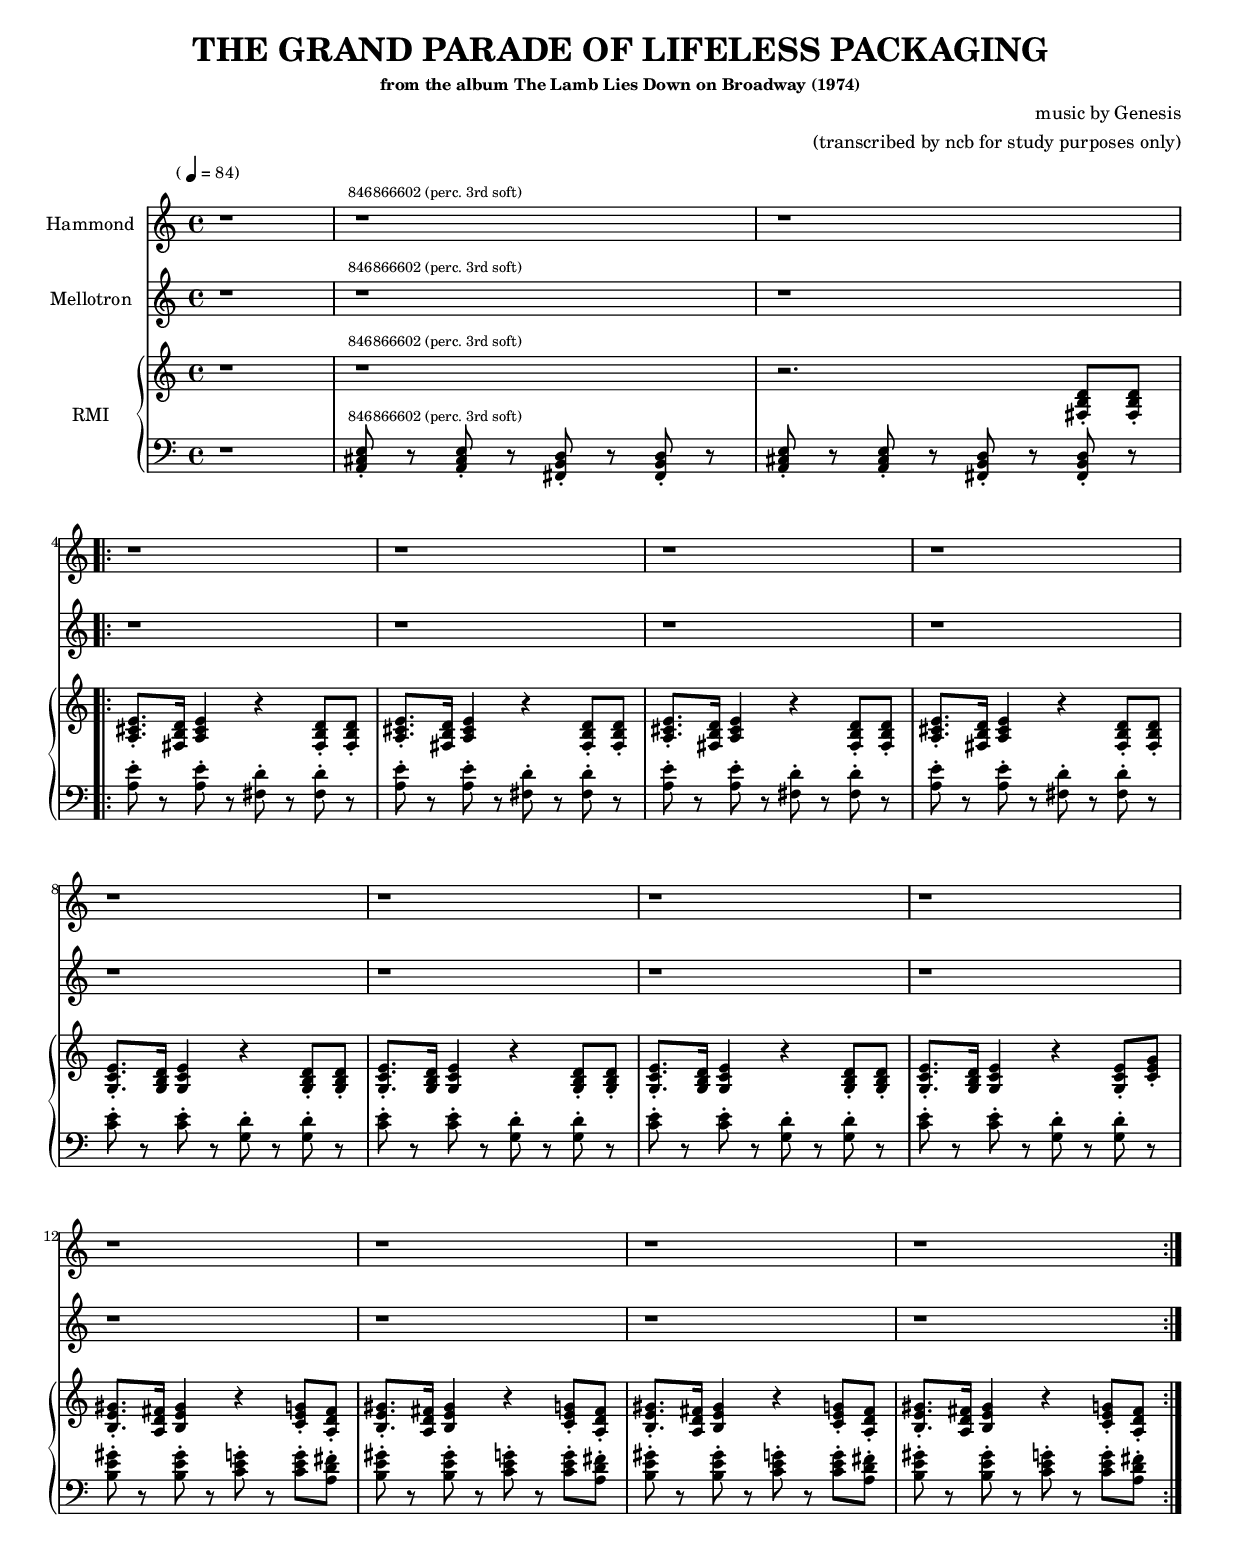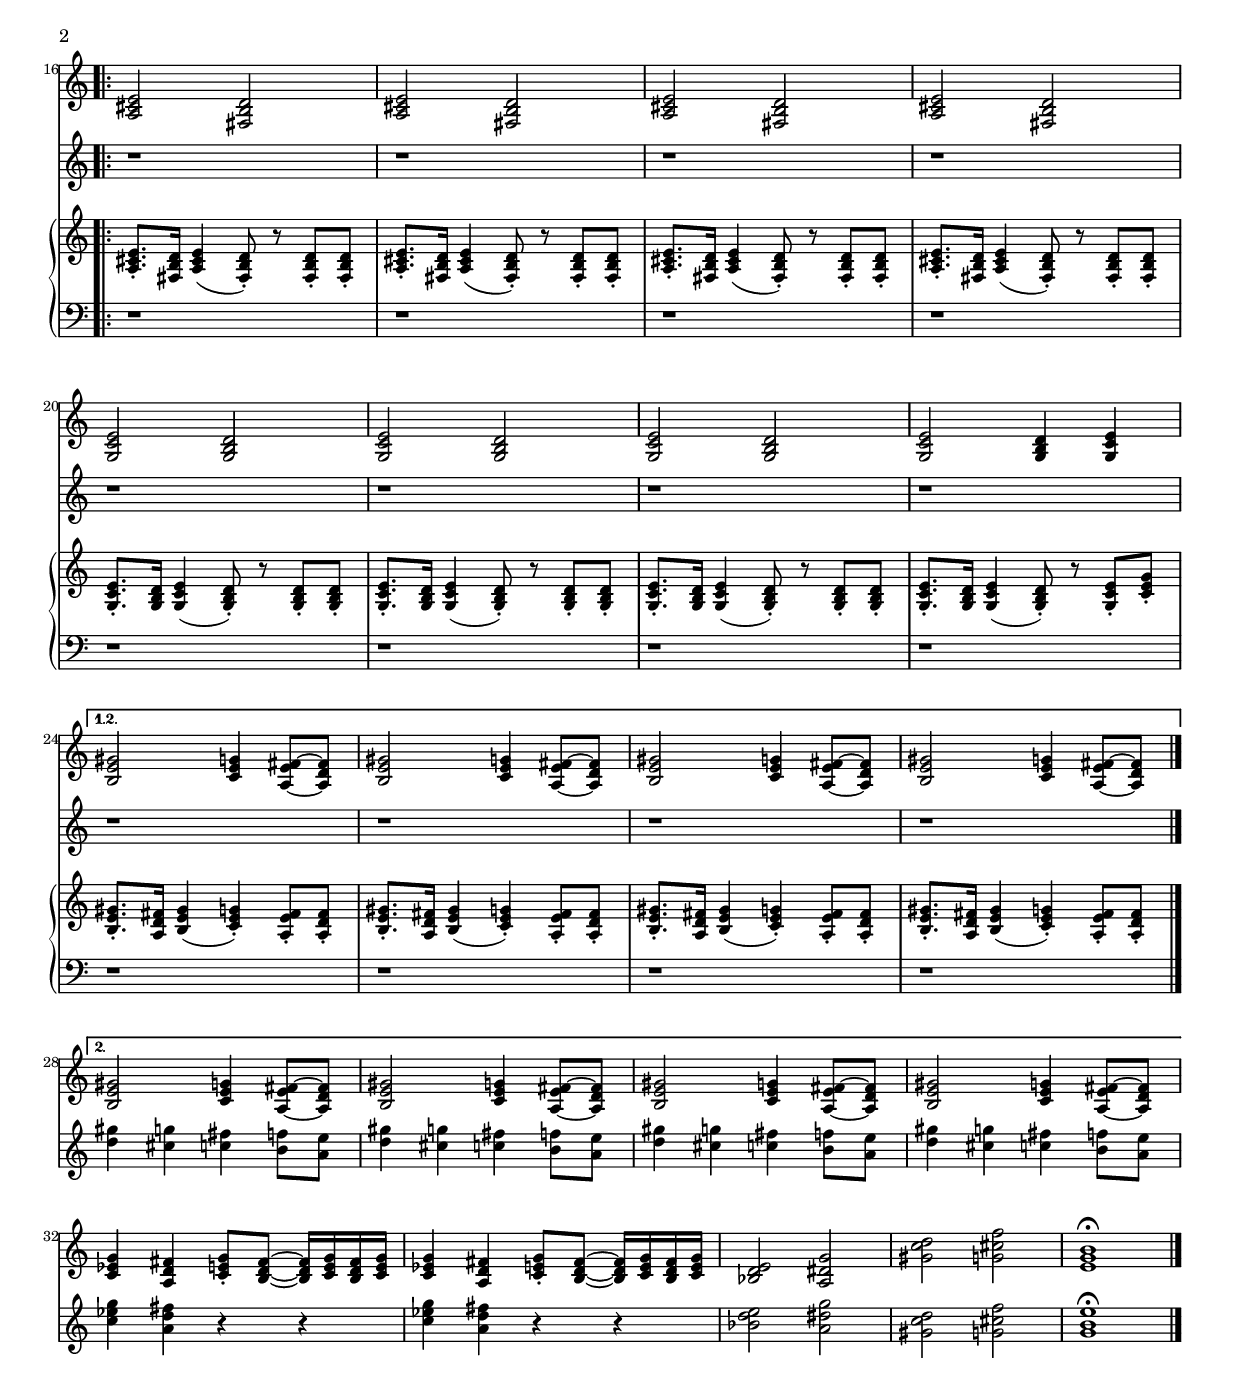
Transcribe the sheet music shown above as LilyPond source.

\version "2.12.3"
#(ly:set-option 'delete-intermediate-files #t)


% ----------------------------------------------------------------------------


% ----------------------------------------------------------------------------
% RMI+RMI LA-SIm INTRO
% ----------------------------------------------------------------------------
rmiRightLaSimIntro = \relative c {
    r1
    r1
    r2.																								<fis b d>8\staccato <fis b d>8\staccato
}
rmiLeftLaSimIntro = \relative c {
    r1
    <a cis e>8\staccato r			<a cis e>8\staccato	r			<fis b d>8\staccato r			<fis b d>8\staccato r
    <a cis e>8\staccato	r			<a cis e>8\staccato	r			<fis b d>8\staccato	r			<fis b d>8\staccato r
}
% ----------------------------------------------------------------------------
% RMI+RMI LA-SIm
% ----------------------------------------------------------------------------
rmiRightLaSim = \relative c' {
	<a cis e>8.\staccato 	<fis b d>16	<a cis e>4					r4								<fis b d>8\staccato <fis b d>8\staccato
	<a cis e>8.\staccato 	<fis b d>16	<a cis e>4					r4								<fis b d>8\staccato <fis b d>8\staccato
	<a cis e>8.\staccato 	<fis b d>16	<a cis e>4					r4								<fis b d>8\staccato <fis b d>8\staccato
	<a cis e>8.\staccato 	<fis b d>16	<a cis e>4					r4								<fis b d>8\staccato <fis b d>8\staccato
}
rmiLeftLaSim = \relative c' {
    <a  e'>8\staccato r			<a  e'>8\staccato r			<fis d'>8\staccato r			<fis d'>8\staccato r
	<a  e'>8\staccato r			<a  e'>8\staccato r			<fis d'>8\staccato r			<fis d'>8\staccato r
	<a  e'>8\staccato r			<a  e'>8\staccato r			<fis d'>8\staccato r			<fis d'>8\staccato r
	<a  e'>8\staccato r			<a  e'>8\staccato r			<fis d'>8\staccato r			<fis d'>8\staccato r
}
% ----------------------------------------------------------------------------
% RMI+RMI DO-SOL
% ----------------------------------------------------------------------------
rmiRightDoSol = \relative c' {
	<g c e>8.\staccato 		<g b d>16		<g c e>4				r4								<g b d>8\staccato <g b d>8\staccato
    <g c e>8.\staccato 		<g b d>16		<g c e>4				r4								<g b d>8\staccato <g b d>8\staccato
    <g c e>8.\staccato 		<g b d>16		<g c e>4				r4								<g b d>8\staccato <g b d>8\staccato
	<g c e>8.\staccato 		<g b d>16		<g c e>4				r4								<g c e>8\staccato <c e g>8\staccato
}
rmiLeftDoSol = \relative c' {
	<c e>8\staccato r				<c e>8\staccato r				<g d'>8\staccato r				<g d'>8\staccato r
    <c e>8\staccato r				<c e>8\staccato r				<g d'>8\staccato r				<g d'>8\staccato r
	<c e>8\staccato r				<c e>8\staccato r				<g d'>8\staccato r				<g d'>8\staccato r
	<c e>8\staccato r				<c e>8\staccato r				<g d'>8\staccato r				<g d'>8\staccato r
}
% ----------------------------------------------------------------------------
% RMI+RMI MI-RE-DO
% ----------------------------------------------------------------------------
rmiRightMiReDo = \relative c' {
	<b e gis>8.\staccato 	<a d fis>16	<b e gis>4					r4								<c e g>8\staccato <a d fis>8\staccato
    <b e gis>8.\staccato 	<a d fis>16	<b e gis>4					r4								<c e g>8\staccato <a d fis>8\staccato
	<b e gis>8.\staccato 	<a d fis>16	<b e gis>4					r4								<c e g>8\staccato <a d fis>8\staccato
	<b e gis>8.\staccato 	<a d fis>16	<b e gis>4					r4								<c e g>8\staccato <a d fis>8\staccato
}
rmiLeftMiReDo = \relative c' {
	<b e gis>8\staccato r			<b e gis>8\staccato r			<c e g>8\staccato r				<c e g>8\staccato <a d fis>8\staccato
    <b e gis>8\staccato r			<b e gis>8\staccato r			<c e g>8\staccato r				<c e g>8\staccato <a d fis>8\staccato
	<b e gis>8\staccato r			<b e gis>8\staccato r			<c e g>8\staccato r				<c e g>8\staccato <a d fis>8\staccato
	<b e gis>8\staccato r			<b e gis>8\staccato r			<c e g>8\staccato r				<c e g>8\staccato <a d fis>8\staccato
}


% ----------------------------------------------------------------------------
% HAMMOND+RMI LA-SIm
% ----------------------------------------------------------------------------
hammondLaSim = \relative c' {
	<a cis e>2														<fis b d>2
	<a cis e>2														<fis b d>2
	<a cis e>2														<fis b d>2
	<a cis e>2														<fis b d>2
}
rmiLaSim = \relative c' {
	<a cis e>8.\staccato 	<fis b d>16		<a cis e>4(				<fis b d>8\staccato) r8			<fis b d>8\staccato <fis b d>8\staccato
	<a cis e>8.\staccato 	<fis b d>16		<a cis e>4(				<fis b d>8\staccato) r8			<fis b d>8\staccato <fis b d>8\staccato
	<a cis e>8.\staccato 	<fis b d>16		<a cis e>4(				<fis b d>8\staccato) r8			<fis b d>8\staccato <fis b d>8\staccato
	<a cis e>8.\staccato 	<fis b d>16		<a cis e>4(				<fis b d>8\staccato) r8			<fis b d>8\staccato <fis b d>8\staccato
}
% ----------------------------------------------------------------------------
% HAMMOND+RMI DO-SOL
% ----------------------------------------------------------------------------
hammondDoSol = \relative c' {
	<g c e>2														<g b d>2
    <g c e>2														<g b d>2
    <g c e>2														<g b d>2
	<g c e>2														<g b d>4						<g c e>4
}
rmiDoSol = \relative c' {
	<g c e>8.\staccato 		<g b d>16		<g c e>4(				<g b d>8\staccato) r8			<g b d>8\staccato <g b d>8\staccato
    <g c e>8.\staccato 		<g b d>16		<g c e>4(				<g b d>8\staccato) r8			<g b d>8\staccato <g b d>8\staccato
    <g c e>8.\staccato 		<g b d>16		<g c e>4(				<g b d>8\staccato) r8			<g b d>8\staccato <g b d>8\staccato
	<g c e>8.\staccato 		<g b d>16		<g c e>4(				<g b d>8\staccato) r8			<g c e>8\staccato <c e g>8\staccato
}
% ----------------------------------------------------------------------------
% HAMMOND+RMI MI-RE-DO
% ----------------------------------------------------------------------------
hammondMiReDo = \relative c' {
	<b e gis>2 														<c e g>4 						<a e' fis>8~ <a d fis>8
    <b e gis>2 														<c e g>4 						<a e' fis>8~ <a d fis>8
    <b e gis>2 														<c e g>4 						<a e' fis>8~ <a d fis>8
	<b e gis>2 														<c e g>4 						<a e' fis>8~ <a d fis>8
}
rmiMiReDo = \relative c' {
	<b e gis>8.\staccato 	<a d fis>16		<b e gis>4(				<c e g>4\staccato)				<a e' fis>8\staccato <a d fis>8\staccato
    <b e gis>8.\staccato 	<a d fis>16		<b e gis>4(				<c e g>4\staccato)				<a e' fis>8\staccato <a d fis>8\staccato
	<b e gis>8.\staccato 	<a d fis>16		<b e gis>4(				<c e g>4\staccato)				<a e' fis>8\staccato <a d fis>8\staccato
	<b e gis>8.\staccato 	<a d fis>16		<b e gis>4(				<c e g>4\staccato)				<a e' fis>8\staccato <a d fis>8\staccato
}
% ----------------------------------------------------------------------------
% HAMMOND+MELLOTRON MI-RE-DO
% ----------------------------------------------------------------------------
mellotronMiReDo = \relative c'' {
    <d gis>4						<cis g'>4						<c fis>4						<b f'>8 <a e'>8
	<d gis>4						<cis g'>4						<c fis>4						<b f'>8 <a e'>8
	<d gis>4						<cis g'>4						<c fis>4						<b f'>8 <a e'>8
	<d gis>4						<cis g'>4						<c fis>4						<b f'>8 <a e'>8
}
% ----------------------------------------------------------------------------
% HAMMOND+MELLOTRON FINALE
% ----------------------------------------------------------------------------
hammondFinale = \relative c' {
    <c ees g>4						<a d fis>4						<c e g>8\staccato <b d fis>8~	<b d fis>16 <c e g> <b d fis> <c e g>
	<c ees g>4						<a d fis>4						<c e g>8\staccato <b d fis>8~	<b d fis>16 <c e g> <b d fis> <c e g>
	<bes d e>2														<a dis g>2
	<gis' c d>2														<g cis f>2
	<e g b>1 \fermata
}
mellotronFinale = \relative c' {
    <c' ees g>4						<a d fis>4						r4							r4
	<c ees g>4						<a d fis>4						r4							r4
	<bes d e>2														<a dis g>2
	<gis c d>2														<g cis f>2
	<g b e>1 \fermata
}
% ----------------------------------------------------------------------------



% ----------------------------------------------------------------------------
% 
% ----------------------------------------------------------------------------
hammond = {
    \relative c'

	\mark \markup { \tiny { "                                            846866602 (perc. 3rd soft)" } }
    r1 r1 r1				\break

	\bar "|:"

	r1 r1 r1 r1				\break
	r1 r1 r1 r1				\break
	r1 r1 r1 r1				\break

	\bar ":|:"

    \repeat volta 2 {
	\hammondLaSim			\break
	\hammondDoSol			\break
	} \alternative {
	{\hammondMiReDo			\break}
	{\hammondMiReDo			\break}
	}

    \hammondFinale
	\bar "|."
}
mellotron = {
    \mark \markup { \tiny { "           choirs" } }
    r1 r1 r1				\break

	\bar "|:"

	r1 r1 r1 r1				\break
	r1 r1 r1 r1				\break
	r1 r1 r1 r1				\break

	\bar ":|:"

	\repeat volta 2 {
    r1 r1 r1 r1				\break
	r1 r1 r1 r1				\break
	} \alternative {
	{r1 r1 r1 r1			\break}
	{\mellotronMiReDo		\break}
	}

    \mellotronFinale
	\bar "|."
}
rmiRight = {
    \rmiRightLaSimIntro 	\break

	\bar "|:"

	\rmiRightLaSim  		\break
	\rmiRightDoSol  		\break
	\rmiRightMiReDo			\break

	\bar ":|:"

	\repeat volta 2 {
	\rmiLaSim				\break
	\rmiDoSol				\break
	} \alternative {
	{\rmiMiReDo				\break}
%	{r1 r1 r1 r1			\break}
	}

%	r1 r1 r1 r1
%	r1
	\bar "|."
}
rmiLeft = {
    \clef bass
	\rmiLeftLaSimIntro		\break

	\bar "|:"

	\rmiLeftLaSim			\break
	\rmiLeftDoSol			\break
    \rmiLeftMiReDo			\break

	\bar ":|:"

    \repeat volta 2 {
    r1 r1 r1 r1				\break
	r1 r1 r1 r1				\break
	} \alternative {
	{r1 r1 r1 r1			\break}
%	{r1 r1 r1 r1			\break}
	}

%	r1 r1 r1 r1
%	r1
	\bar "|."
}
% ----------------------------------------------------------------------------



#(set-global-staff-size 16)


\book { 

    \header {
        title       = \markup {\larger "THE GRAND PARADE OF LIFELESS PACKAGING"}
	    subtitle    = ""
	    subsubtitle = "from the album The Lamb Lies Down on Broadway (1974)"
        composer    = "music by Genesis"
	    arranger    = "(transcribed by ncb for study purposes only)"
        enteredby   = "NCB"
        piece       = \markup { \bold "                     " \smaller { (\note #"4"#1 = 84) } }
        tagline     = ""
    }


    \score {
		<<
		    \new Staff = "Hammond" \with { midiInstrument = #"drawbar organ" }
	        <<
		        \set Staff.instrumentName = "Hammond"
				\clef violin
	            \key c \major
                \time 4/4
	            \hammond
            >>

			\new Staff = "Mellotron" \with { midiInstrument = #"choir aahs" }
	        <<
		        \set Staff.instrumentName = "Mellotron"
				\clef violin
	            \key c \major
                \time 4/4
	            \mellotron

            >>

            \new PianoStaff = "RMI" \with {midiInstrument = #"acoustic guitar (nylon)" }
		    <<
                \set PianoStaff.instrumentName = "RMI"
	            \new Staff = upper \rmiRight
	            \new Staff = lower \rmiLeft
            >>
		>>
	    \layout {
		    \context { \override VerticalAlignment #'forced-distance = #8 }
			\context { \Score \remove "Mark_engraver" \remove "Staff_collecting_engraver" }
            \context { \Staff \consists "Mark_engraver" \consists "Staff_collecting_engraver" }
		}
	    \midi { \context { \Score tempoWholesPerMinute = #(ly:make-moment 84 4) } }
    }

	\paper{
	    ragged-bottom = ##t
        ragged-last-bottom = ##t
    }

}
